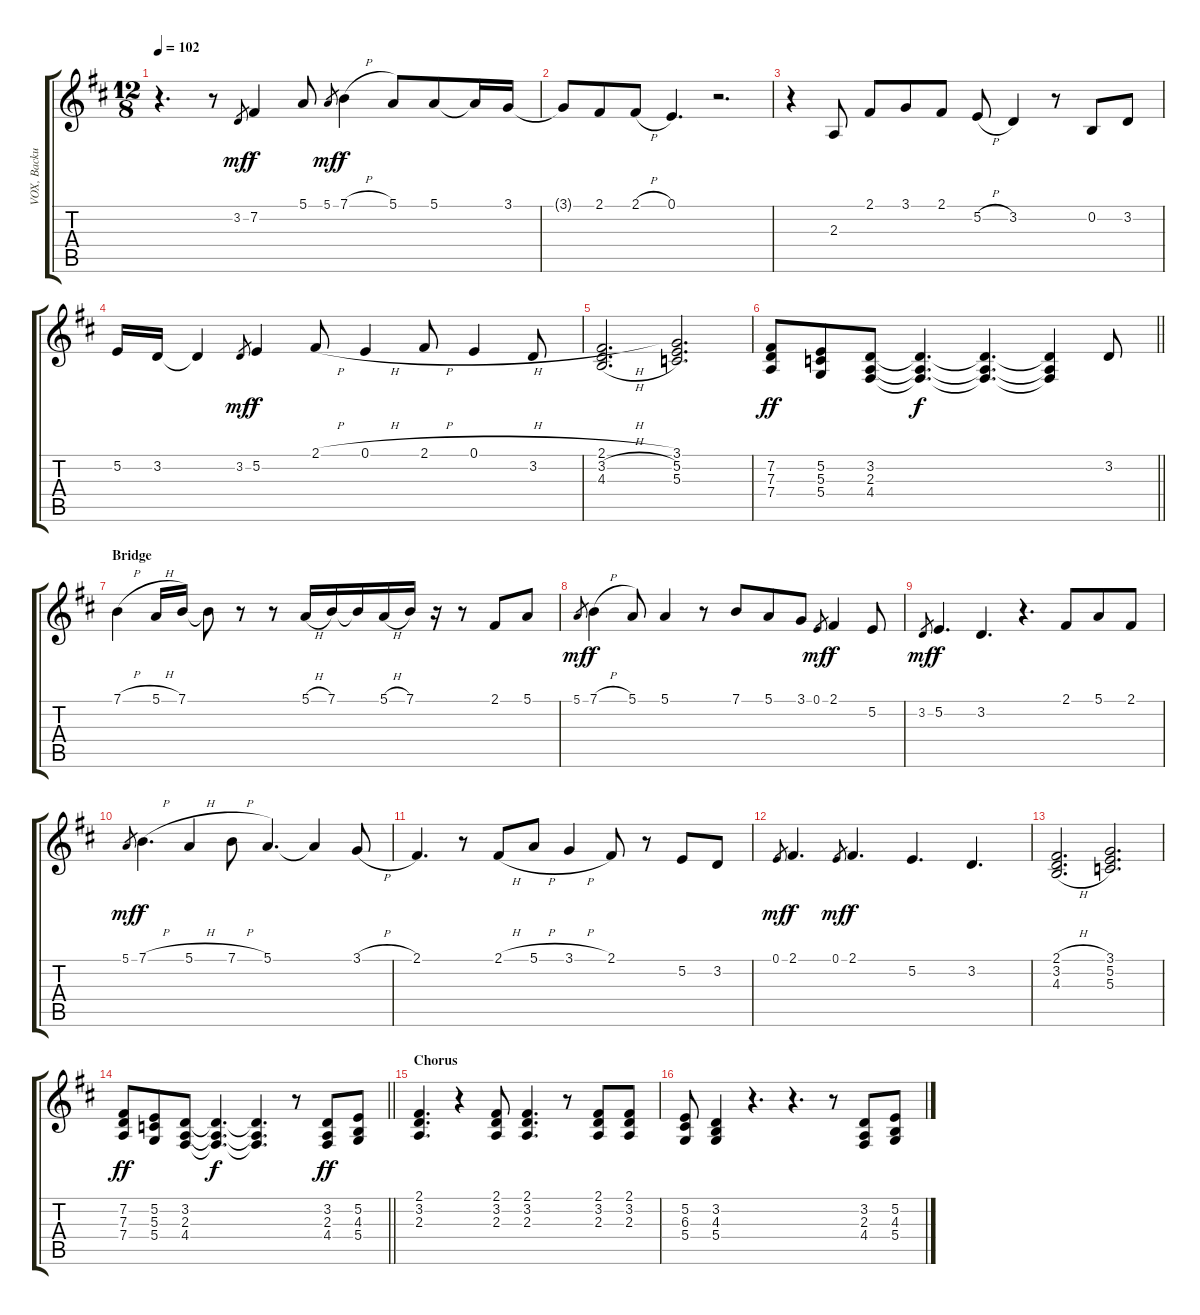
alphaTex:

\track ("VOX, Backup" "VOX, Backu") {instrument synthvoice}
\staff {score tabs}
\tuning (E4 B3 G3 D3 A2 E2) {hide}
\ts (12 8)
\tempo 102
\clef g2
\ks d
r.4{d dy f} r.8 3.2.8{gr dy mf} 7.2.4{dy f} 5.1.8 5.1.8{gr dy mf} 7.1{h}.4{dy f} 5.1.8 5.1.8 5.1{t}.16 3.1.16 |
3.1{t}.8 2.1.8 2.1{h}.8 0.1.4{d} r.2{d} |
r.4 2.3.8 2.1.8 3.1.8 2.1.8 5.2{h}.8 3.2.4 r.8 0.2.8 3.2.8 |
5.2.16 3.2.16 3.2{t}.4 3.2.8{gr dy mf} 5.2.4{dy f} 2.1{h}.8 0.1{h}.4 2.1{h}.8 0.1{h}.4 3.2.8 |
(2.1{h} 3.2{h} 4.3{h}).2{d} (3.1 5.2 5.3).2{d} |
\barLineRight lightlight
(7.2 7.3 7.4).8{dy ff} (5.2 5.3 5.4).8 (3.2 2.3 4.4).8 (3.2{t} 2.3{t} 4.4{t}).4{d dy f} (3.2{t} 2.3{t} 4.4{t}).4{d} (3.2{t} 2.3{t} 4.4{t}).4 3.2.8 |
\section ("" "Bridge")
7.1{h}.4 5.1{h}.16 7.1.16 7.1{t}.8 r.8 r.8 5.1{h}.16 7.1.16 7.1{t}.16 5.1{h}.16 7.1.16 r.16 r.8 2.1.8 5.1.8 |
5.1.8{gr dy mf} 7.1{h}.4{dy f} 5.1.8 5.1.4 r.8 7.1.8 5.1.8 3.1.8 0.1.8{gr dy mf} 2.1.4{dy f} 5.2.8 |
3.2.8{gr dy mf} 5.2.4{d dy f} 3.2.4{d} r.4{d} 2.1.8 5.1.8 2.1.8 |
5.1.8{gr dy mf} 7.1{h}.4{d dy f} 5.1{h}.4 7.1{h}.8 5.1.4{d} 5.1{t}.4 3.1{h}.8 |
2.1.4{d} r.8 2.1{h}.8 5.1{h}.8 3.1{h}.4 2.1.8 r.8 5.2.8 3.2.8 |
0.1.8{gr dy mf} 2.1.4{d dy f} 0.1.8{gr dy mf} 2.1.4{d dy f} 5.2.4{d} 3.2.4{d} |
(2.1{h} 3.2{h} 4.3{h}).2{d} (3.1 5.2 5.3).2{d} |
\barLineRight lightlight
(7.2 7.3 7.4).8{dy ff} (5.2 5.3 5.4).8 (3.2 2.3 4.4).8 (3.2{t} 2.3{t} 4.4{t}).4{d dy f} (3.2{t} 2.3{t} 4.4{t}).4{d} r.8 (3.2 2.3 4.4).8{dy ff} (5.2 4.3 5.4).8 |
\section ("" "Chorus")
(2.1 3.2 2.3).4{d} r.4 (2.1 3.2 2.3).8 (2.1 3.2 2.3).4{d} r.8 (2.1 3.2 2.3).8 (2.1 3.2 2.3).8 |
(5.2 6.3 5.4).8 (3.2 4.3 5.4).4 r.4{d} r.4{d} r.8 (3.2 2.3 4.4).8 (5.2 4.3 5.4).8
